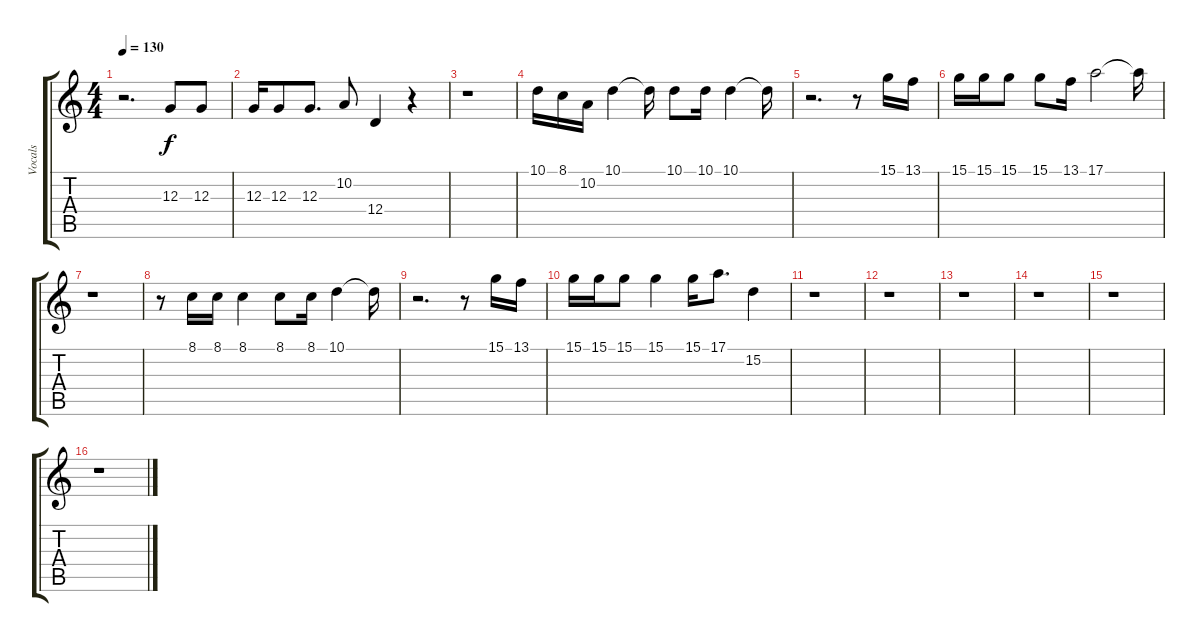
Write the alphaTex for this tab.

\track ("Vocals" "Vocals") {instrument lead6voice}
\staff {score tabs}
\tuning (E4 B3 G3 D3 A2 E2) {hide}
\ts (4 4)
\tempo 130
\clef g2
\ks c
r.2{d dy f} 12.3.8 12.3.8 |
12.3.16 12.3.8 12.3.8{d} 10.2.8 12.4.4 r.4 |
r.1 |
10.1.16 8.1.16 10.2.16 10.1.4 10.1{t}.16 10.1.8 10.1.16 10.1.4 10.1{t}.16 |
r.2{d} r.8 15.1.16 13.1.16 |
15.1.16 15.1.16 15.1.8 15.1.8 13.1.16 17.1.2 17.1{t}.16 |
r.1 |
r.8 8.1.16 8.1.16 8.1.4 8.1.8 8.1.16 10.1.4 10.1{t}.16 |
r.2{d} r.8 15.1.16 13.1.16 |
15.1.16 15.1.16 15.1.8 15.1.4 15.1.16 17.1.8{d} 15.2.4 |
r.1 |
r.1 |
r.1 |
r.1 |
r.1 |
r.1
